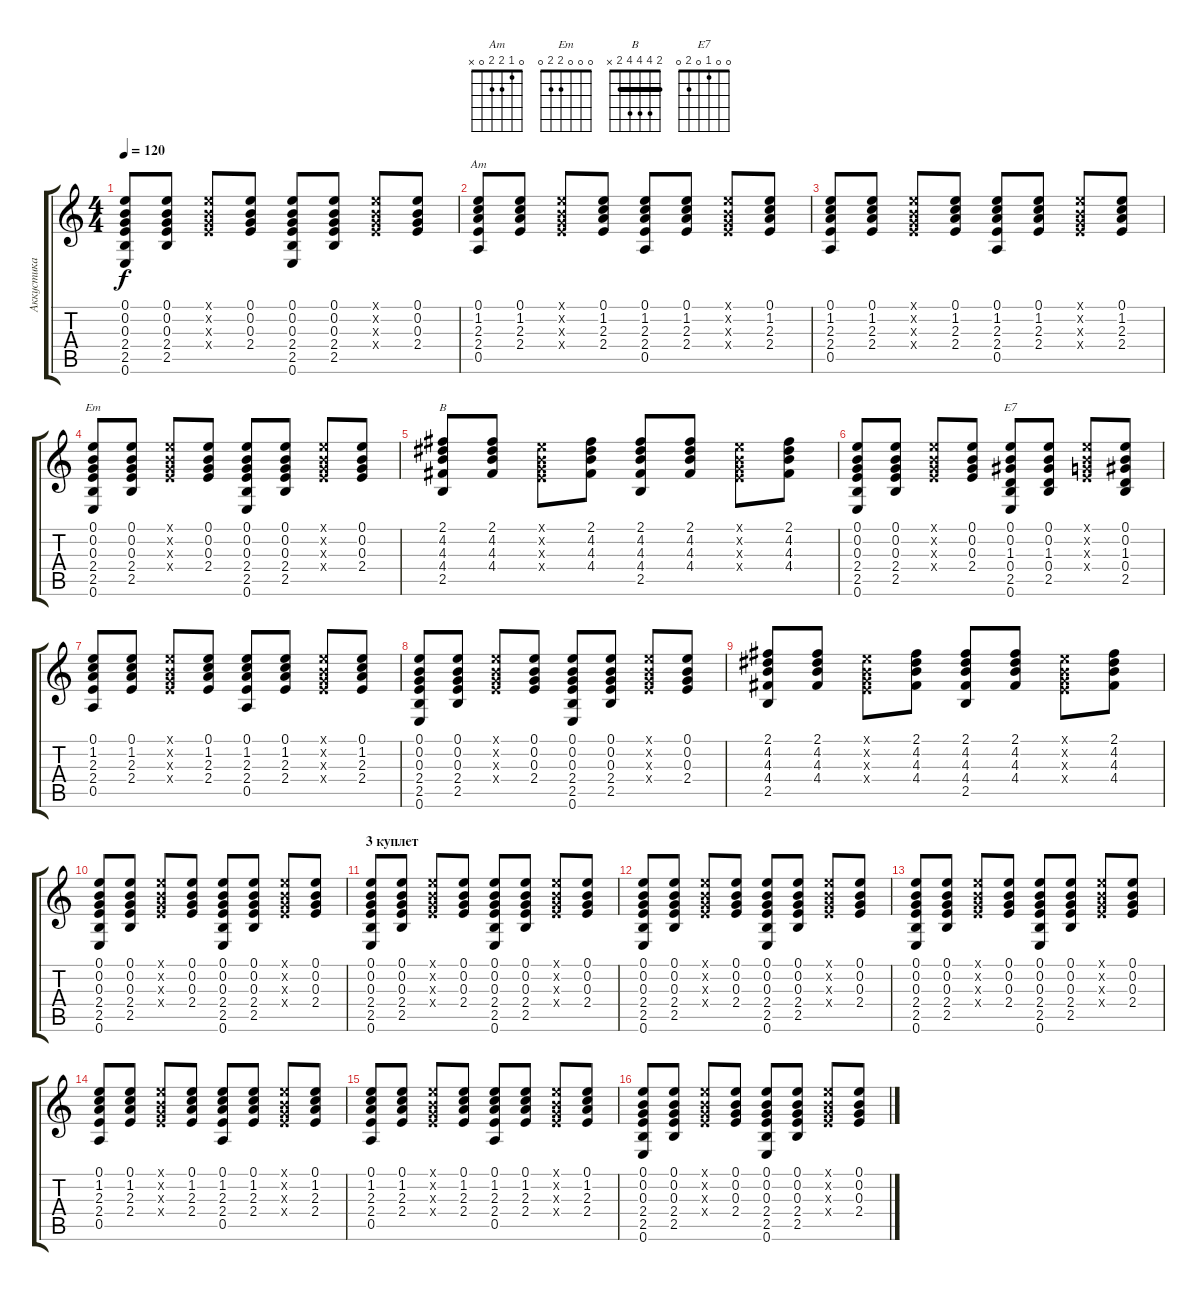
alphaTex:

\track ("Аккустика" "Аккустика") {instrument acousticguitarsteel}
\staff {score tabs}
\tuning (E4 B3 G3 D3 A2 E2) {hide}
\chord ("Am" 0 1 2 2 0 x)
\chord ("Em" 0 0 0 2 2 0)
\chord ("B" 2 4 4 4 2 x) {barre 2}
\chord ("E7" 0 0 1 0 2 0)
\ts (4 4)
\tempo 120
\clef g2
\ks c
(0.1 0.2 0.3 2.4 2.5 0.6).8{dy f} (0.1 0.2 0.3 2.4 2.5).8 (0.1{x} 0.2{x} 0.3{x} 2.4{x}).8 (0.1 0.2 0.3 2.4).8 (0.1 0.2 0.3 2.4 2.5 0.6).8 (0.1 0.2 0.3 2.4 2.5).8 (0.1{x} 0.2{x} 0.3{x} 2.4{x}).8 (0.1 0.2 0.3 2.4).8 |
(0.1 1.2 2.3 2.4 0.5).8{ch "Am"} (0.1 1.2 2.3 2.4).8 (0.1{x} 0.2{x} 0.3{x} 2.4{x}).8 (0.1 1.2 2.3 2.4).8 (0.1 1.2 2.3 2.4 0.5).8 (0.1 1.2 2.3 2.4).8 (0.1{x} 0.2{x} 0.3{x} 2.4{x}).8 (0.1 1.2 2.3 2.4).8 |
(0.1 1.2 2.3 2.4 0.5).8 (0.1 1.2 2.3 2.4).8 (0.1{x} 0.2{x} 0.3{x} 2.4{x}).8 (0.1 1.2 2.3 2.4).8 (0.1 1.2 2.3 2.4 0.5).8 (0.1 1.2 2.3 2.4).8 (0.1{x} 0.2{x} 0.3{x} 2.4{x}).8 (0.1 1.2 2.3 2.4).8 |
(0.1 0.2 0.3 2.4 2.5 0.6).8{ch "Em"} (0.1 0.2 0.3 2.4 2.5).8 (0.1{x} 0.2{x} 0.3{x} 2.4{x}).8 (0.1 0.2 0.3 2.4).8 (0.1 0.2 0.3 2.4 2.5 0.6).8 (0.1 0.2 0.3 2.4 2.5).8 (0.1{x} 0.2{x} 0.3{x} 2.4{x}).8 (0.1 0.2 0.3 2.4).8 |
(2.1 4.2 4.3 4.4 2.5).8{ch "B"} (2.1 4.2 4.3 4.4).8 (0.1{x} 0.2{x} 0.3{x} 2.4{x}).8 (2.1 4.2 4.3 4.4).8 (2.1 4.2 4.3 4.4 2.5).8 (2.1 4.2 4.3 4.4).8 (0.1{x} 0.2{x} 0.3{x} 2.4{x}).8 (2.1 4.2 4.3 4.4).8 |
(0.1 0.2 0.3 2.4 2.5 0.6).8 (0.1 0.2 0.3 2.4 2.5).8 (0.1{x} 0.2{x} 0.3{x} 2.4{x}).8 (0.1 0.2 0.3 2.4).8 (0.1 0.2 1.3 0.4 2.5 0.6).8{ch "E7"} (0.1 0.2 1.3 0.4 2.5).8 (0.1{x} 0.2{x} 0.3{x} 2.4{x}).8 (0.1 0.2 1.3 0.4 2.5).8 |
(0.1 1.2 2.3 2.4 0.5).8 (0.1 1.2 2.3 2.4).8 (0.1{x} 0.2{x} 0.3{x} 2.4{x}).8 (0.1 1.2 2.3 2.4).8 (0.1 1.2 2.3 2.4 0.5).8 (0.1 1.2 2.3 2.4).8 (0.1{x} 0.2{x} 0.3{x} 2.4{x}).8 (0.1 1.2 2.3 2.4).8 |
(0.1 0.2 0.3 2.4 2.5 0.6).8 (0.1 0.2 0.3 2.4 2.5).8 (0.1{x} 0.2{x} 0.3{x} 2.4{x}).8 (0.1 0.2 0.3 2.4).8 (0.1 0.2 0.3 2.4 2.5 0.6).8 (0.1 0.2 0.3 2.4 2.5).8 (0.1{x} 0.2{x} 0.3{x} 2.4{x}).8 (0.1 0.2 0.3 2.4).8 |
(2.1 4.2 4.3 4.4 2.5).8 (2.1 4.2 4.3 4.4).8 (0.1{x} 0.2{x} 0.3{x} 2.4{x}).8 (2.1 4.2 4.3 4.4).8 (2.1 4.2 4.3 4.4 2.5).8 (2.1 4.2 4.3 4.4).8 (0.1{x} 0.2{x} 0.3{x} 2.4{x}).8 (2.1 4.2 4.3 4.4).8 |
(0.1 0.2 0.3 2.4 2.5 0.6).8 (0.1 0.2 0.3 2.4 2.5).8 (0.1{x} 0.2{x} 0.3{x} 2.4{x}).8 (0.1 0.2 0.3 2.4).8 (0.1 0.2 0.3 2.4 2.5 0.6).8 (0.1 0.2 0.3 2.4 2.5).8 (0.1{x} 0.2{x} 0.3{x} 2.4{x}).8 (0.1 0.2 0.3 2.4).8 |
\section ("" "3 куплет")
(0.1 0.2 0.3 2.4 2.5 0.6).8 (0.1 0.2 0.3 2.4 2.5).8 (0.1{x} 0.2{x} 0.3{x} 2.4{x}).8 (0.1 0.2 0.3 2.4).8 (0.1 0.2 0.3 2.4 2.5 0.6).8 (0.1 0.2 0.3 2.4 2.5).8 (0.1{x} 0.2{x} 0.3{x} 2.4{x}).8 (0.1 0.2 0.3 2.4).8 |
(0.1 0.2 0.3 2.4 2.5 0.6).8 (0.1 0.2 0.3 2.4 2.5).8 (0.1{x} 0.2{x} 0.3{x} 2.4{x}).8 (0.1 0.2 0.3 2.4).8 (0.1 0.2 0.3 2.4 2.5 0.6).8 (0.1 0.2 0.3 2.4 2.5).8 (0.1{x} 0.2{x} 0.3{x} 2.4{x}).8 (0.1 0.2 0.3 2.4).8 |
(0.1 0.2 0.3 2.4 2.5 0.6).8 (0.1 0.2 0.3 2.4 2.5).8 (0.1{x} 0.2{x} 0.3{x} 2.4{x}).8 (0.1 0.2 0.3 2.4).8 (0.1 0.2 0.3 2.4 2.5 0.6).8 (0.1 0.2 0.3 2.4 2.5).8 (0.1{x} 0.2{x} 0.3{x} 2.4{x}).8 (0.1 0.2 0.3 2.4).8 |
(0.1 1.2 2.3 2.4 0.5).8 (0.1 1.2 2.3 2.4).8 (0.1{x} 0.2{x} 0.3{x} 2.4{x}).8 (0.1 1.2 2.3 2.4).8 (0.1 1.2 2.3 2.4 0.5).8 (0.1 1.2 2.3 2.4).8 (0.1{x} 0.2{x} 0.3{x} 2.4{x}).8 (0.1 1.2 2.3 2.4).8 |
(0.1 1.2 2.3 2.4 0.5).8 (0.1 1.2 2.3 2.4).8 (0.1{x} 0.2{x} 0.3{x} 2.4{x}).8 (0.1 1.2 2.3 2.4).8 (0.1 1.2 2.3 2.4 0.5).8 (0.1 1.2 2.3 2.4).8 (0.1{x} 0.2{x} 0.3{x} 2.4{x}).8 (0.1 1.2 2.3 2.4).8 |
(0.1 0.2 0.3 2.4 2.5 0.6).8 (0.1 0.2 0.3 2.4 2.5).8 (0.1{x} 0.2{x} 0.3{x} 2.4{x}).8 (0.1 0.2 0.3 2.4).8 (0.1 0.2 0.3 2.4 2.5 0.6).8 (0.1 0.2 0.3 2.4 2.5).8 (0.1{x} 0.2{x} 0.3{x} 2.4{x}).8 (0.1 0.2 0.3 2.4).8
